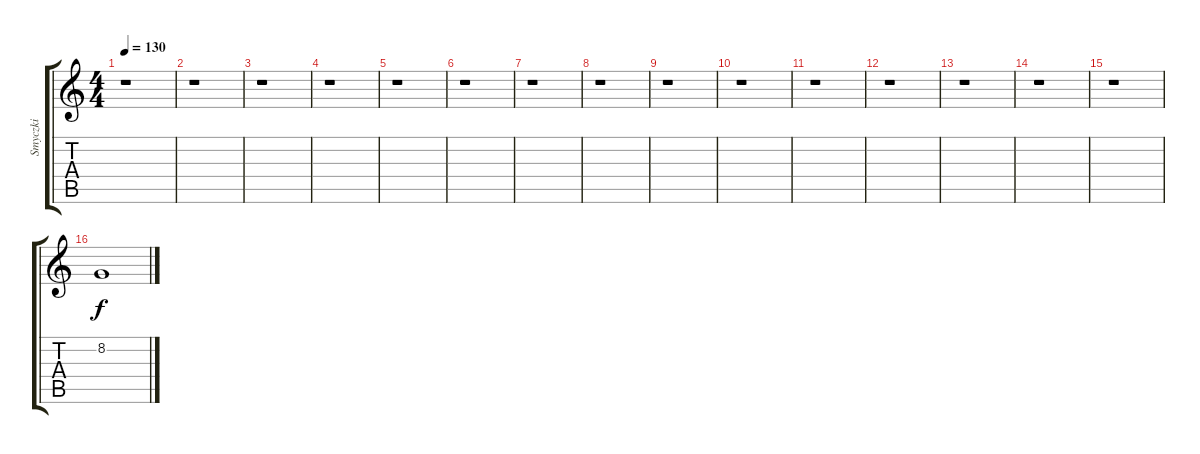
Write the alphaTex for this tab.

\track ("Smyczki" "Smyczki") {instrument synthstrings2}
\staff {score tabs}
\tuning (E4 B3 G3 D3 A2 E2) {hide}
\ts (4 4)
\tempo 130
\clef g2
\ks c
r.1{dy f} |
r.1 |
r.1 |
r.1 |
r.1 |
r.1 |
r.1 |
r.1 |
r.1 |
r.1 |
r.1 |
r.1 |
r.1 |
r.1 |
r.1 |
8.2.1
